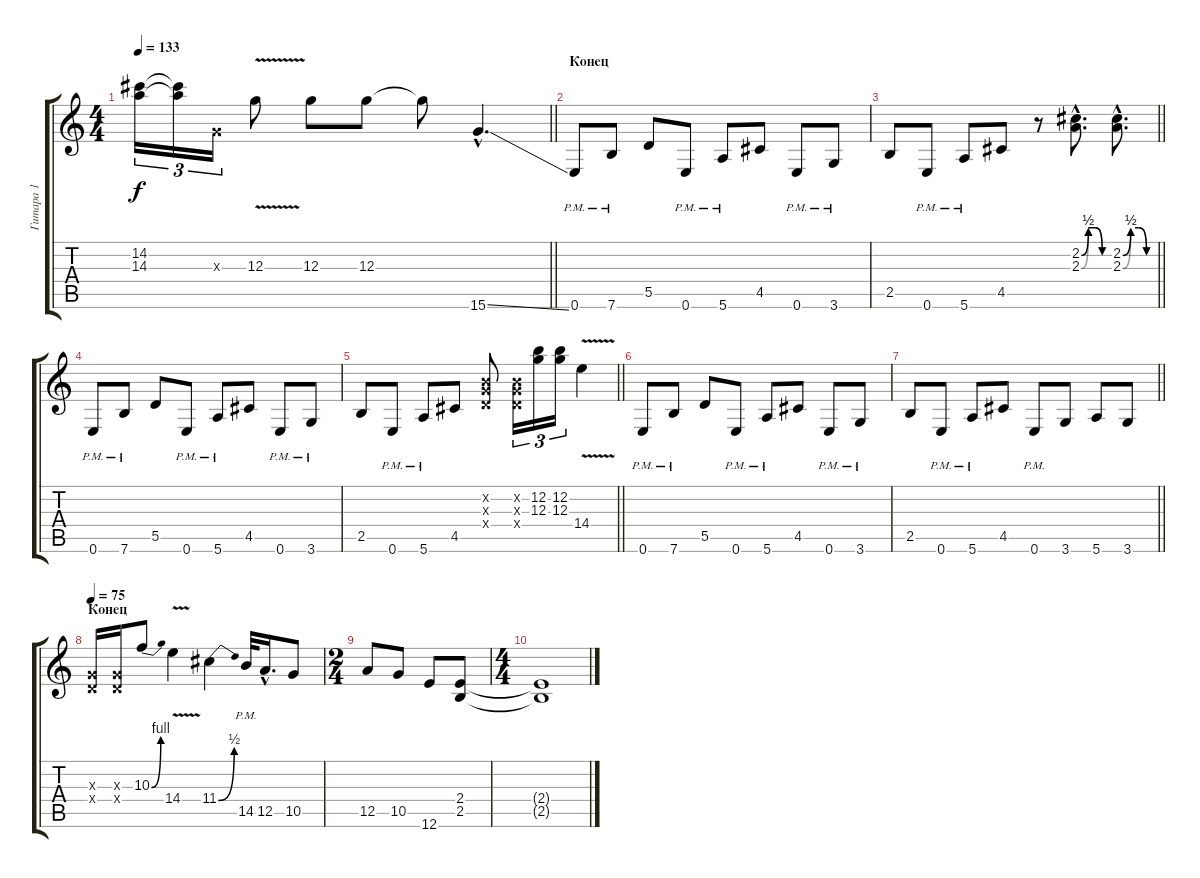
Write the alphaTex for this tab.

\track ("Гитара 1" "Гитара 1") {instrument distortionguitar}
\staff {score tabs}
\tuning (E4 B3 G3 D3 A2 E2) {hide}
\ts (4 4)
\tempo 133
\clef g2
\barLineRight lightlight
\ks c
(14.2 14.3).16{tu (3 2) dy f} (14.2{t} 14.3{t}).16{tu (3 2)} 0.3{x}.16{tu (3 2)} 12.3{v}.8 12.3.8 12.3.8 12.3{t}.8 15.6{ss hac}.4{d} |
\section ("" "Конец")
0.6{pm}.8 7.6{pm}.8 5.5.8 0.6{pm}.8 5.6{pm}.8 4.5.8 0.6{pm}.8 3.6{pm}.8 |
\barLineRight lightlight
2.5.8 0.6{pm}.8 5.6{pm}.8 4.5.8 r.8 (2.2{be (custom 0 0 15 2 30 2 45 0 60 0) hac} 2.3{be (custom 0 0 15 2 30 2 45 0 60 0) hac}).8{d} (2.2{be (custom 0 0 15 2 30 2 45 0 60 0) hac} 2.3{be (custom 0 0 15 2 30 2 45 0 60 0) hac}).8{d} |
0.6{pm}.8 7.6{pm}.8 5.5.8 0.6{pm}.8 5.6{pm}.8 4.5.8 0.6{pm}.8 3.6{pm}.8 |
\barLineRight lightlight
2.5.8 0.6{pm}.8 5.6{pm}.8 4.5.8 (0.2{x} 0.3{x} 0.4{x}).8 (0.2{x} 0.3{x} 0.4{x}).16{tu (3 2)} (12.2 12.3).16{tu (3 2)} (12.2 12.3).16{tu (3 2)} 14.4{v}.4 |
0.6{pm}.8 7.6{pm}.8 5.5.8 0.6{pm}.8 5.6{pm}.8 4.5.8 0.6{pm}.8 3.6{pm}.8 |
\barLineRight lightlight
2.5.8 0.6{pm}.8 5.6{pm}.8 4.5.8 0.6{pm}.8 3.6.8 5.6.8 3.6.8 |
\section ("" "Конец")
\tempo 75
(0.3{x} 0.4{x}).16 (0.3{x} 0.4{x}).16 10.3{be (bend 0 0 60 4)}.8 14.4{v}.4 11.4{be (bend 0 0 60 2)}.4 14.5{pm}.32 12.5{hac pm}.16{d} 10.5.8 |
\ts (2 4)
12.5.8 10.5.8 12.6.8 (2.4 2.5).8 |
\ts (4 4)
(2.4{t} 2.5{t}).1
